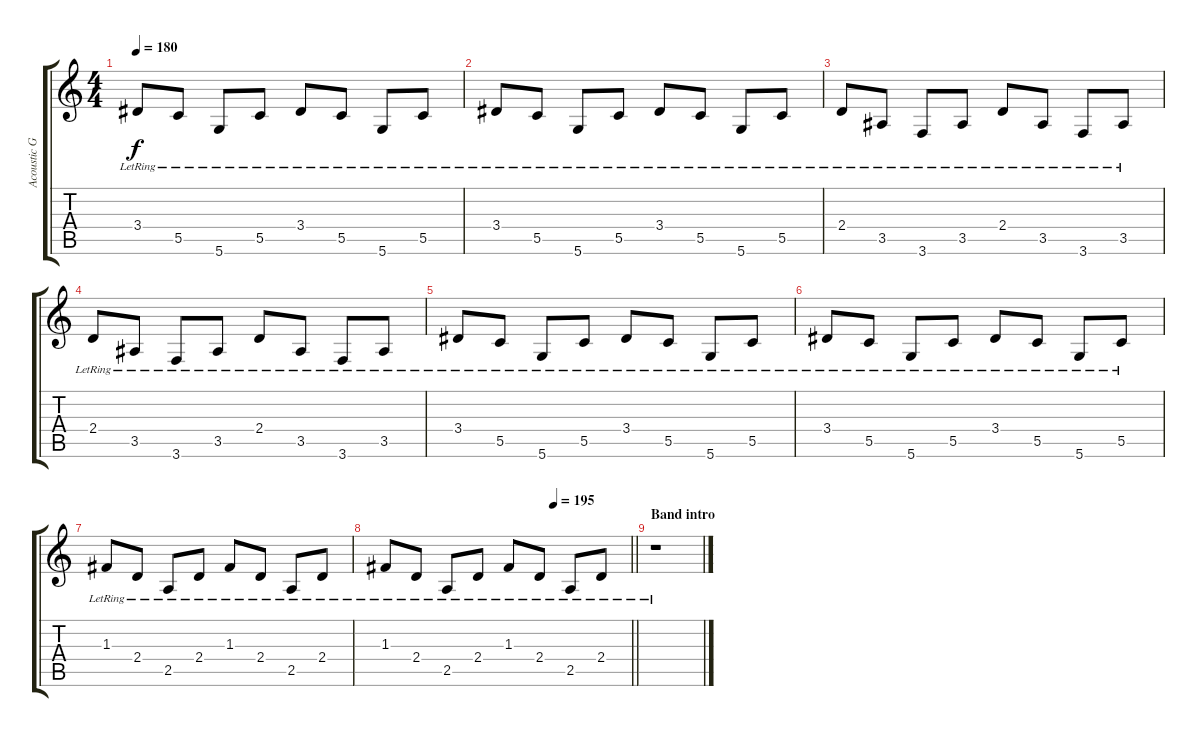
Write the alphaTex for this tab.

\track ("Acoustic Guitar I" "Acoustic G") {instrument acousticguitarsteel}
\staff {score tabs}
\tuning (D4 A3 F3 C3 G2 D2) {hide}
\ts (4 4)
\tempo 180
\clef g2
\ks c
3.4{lr}.8{dy f} 5.5{lr}.8 5.6{lr}.8 5.5{lr}.8 3.4{lr}.8 5.5{lr}.8 5.6{lr}.8 5.5{lr}.8 |
3.4{lr}.8 5.5{lr}.8 5.6{lr}.8 5.5{lr}.8 3.4{lr}.8 5.5{lr}.8 5.6{lr}.8 5.5{lr}.8 |
2.4{lr}.8 3.5{lr}.8 3.6{lr}.8 3.5{lr}.8 2.4{lr}.8 3.5{lr}.8 3.6{lr}.8 3.5{lr}.8 |
2.4{lr}.8 3.5{lr}.8 3.6{lr}.8 3.5{lr}.8 2.4{lr}.8 3.5{lr}.8 3.6{lr}.8 3.5{lr}.8 |
3.4{lr}.8 5.5{lr}.8 5.6{lr}.8 5.5{lr}.8 3.4{lr}.8 5.5{lr}.8 5.6{lr}.8 5.5{lr}.8 |
3.4{lr}.8 5.5{lr}.8 5.6{lr}.8 5.5{lr}.8 3.4{lr}.8 5.5{lr}.8 5.6{lr}.8 5.5{lr}.8 |
1.3{lr}.8 2.4{lr}.8 2.5{lr}.8 2.4{lr}.8 1.3{lr}.8 2.4{lr}.8 2.5{lr}.8 2.4{lr}.8 |
\tempo (195 0.6875)
\barLineRight lightlight
1.3{lr}.8 2.4{lr}.8 2.5{lr}.8 2.4{lr}.8 1.3{lr}.8 2.4{lr}.8 2.5{lr}.8 2.4{lr}.8 |
\section ("" "Band intro")
r.1{volume 0}
